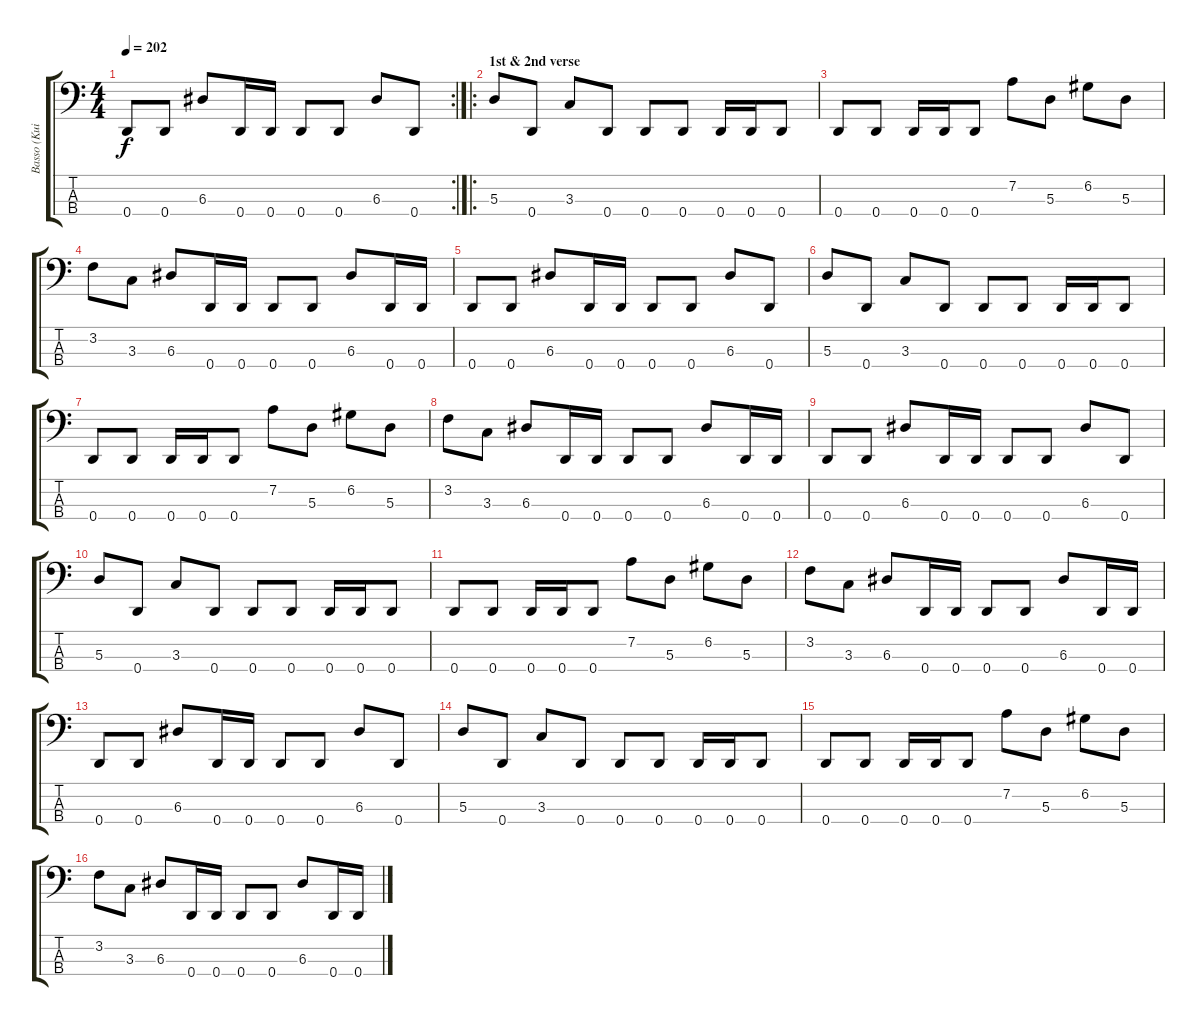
\track ("Basso (Kuisma/Tuomo (levyllä))" "Basso (Kui") {instrument electricbasspick}
\staff {score tabs}
\tuning (G2 D2 A1 D1) {hide}
\rc 2
\ts (4 4)
\tempo 202
\clef f4
\ks c
0.4.8{dy f} 0.4.8 6.3.8 0.4.16 0.4.16 0.4.8 0.4.8 6.3.8 0.4.8 |
\ro
\section ("" "1st & 2nd verse")
5.3.8 0.4.8 3.3.8 0.4.8 0.4.8 0.4.8 0.4.16 0.4.16 0.4.8 |
0.4.8 0.4.8 0.4.16 0.4.16 0.4.8 7.2.8 5.3.8 6.2.8 5.3.8 |
3.2.8 3.3.8 6.3.8 0.4.16 0.4.16 0.4.8 0.4.8 6.3.8 0.4.16 0.4.16 |
0.4.8 0.4.8 6.3.8 0.4.16 0.4.16 0.4.8 0.4.8 6.3.8 0.4.8 |
5.3.8 0.4.8 3.3.8 0.4.8 0.4.8 0.4.8 0.4.16 0.4.16 0.4.8 |
0.4.8 0.4.8 0.4.16 0.4.16 0.4.8 7.2.8 5.3.8 6.2.8 5.3.8 |
3.2.8 3.3.8 6.3.8 0.4.16 0.4.16 0.4.8 0.4.8 6.3.8 0.4.16 0.4.16 |
0.4.8 0.4.8 6.3.8 0.4.16 0.4.16 0.4.8 0.4.8 6.3.8 0.4.8 |
5.3.8 0.4.8 3.3.8 0.4.8 0.4.8 0.4.8 0.4.16 0.4.16 0.4.8 |
0.4.8 0.4.8 0.4.16 0.4.16 0.4.8 7.2.8 5.3.8 6.2.8 5.3.8 |
3.2.8 3.3.8 6.3.8 0.4.16 0.4.16 0.4.8 0.4.8 6.3.8 0.4.16 0.4.16 |
0.4.8 0.4.8 6.3.8 0.4.16 0.4.16 0.4.8 0.4.8 6.3.8 0.4.8 |
5.3.8 0.4.8 3.3.8 0.4.8 0.4.8 0.4.8 0.4.16 0.4.16 0.4.8 |
0.4.8 0.4.8 0.4.16 0.4.16 0.4.8 7.2.8 5.3.8 6.2.8 5.3.8 |
3.2.8 3.3.8 6.3.8 0.4.16 0.4.16 0.4.8 0.4.8 6.3.8 0.4.16 0.4.16
